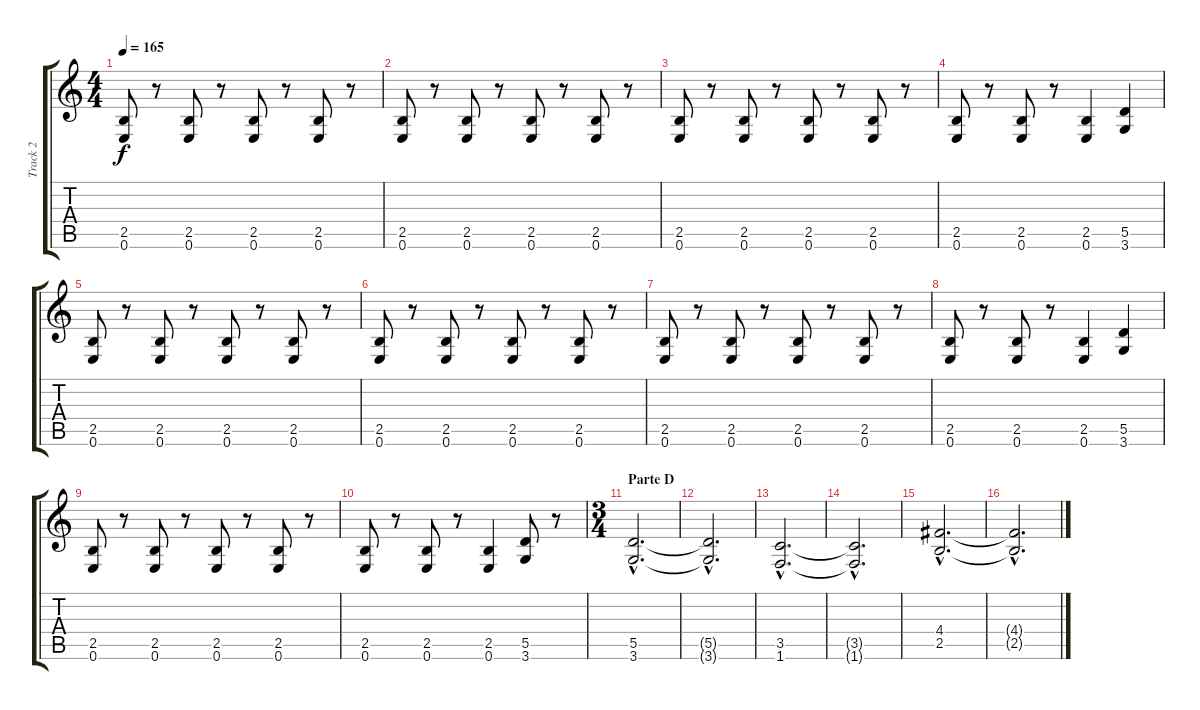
\track ("Track 2" "Track 2") {instrument distortionguitar}
\staff {score tabs}
\tuning (E4 B3 G3 D3 A2 E2) {hide}
\ts (4 4)
\tempo 165
\clef g2
\ks c
(2.5 0.6).8{dy f} r.8 (2.5 0.6).8 r.8 (2.5 0.6).8 r.8 (2.5 0.6).8 r.8 |
(2.5 0.6).8 r.8 (2.5 0.6).8 r.8 (2.5 0.6).8 r.8 (2.5 0.6).8 r.8 |
(2.5 0.6).8 r.8 (2.5 0.6).8 r.8 (2.5 0.6).8 r.8 (2.5 0.6).8 r.8 |
(2.5 0.6).8 r.8 (2.5 0.6).8 r.8 (2.5 0.6).4 (5.5 3.6).4 |
(2.5 0.6).8 r.8 (2.5 0.6).8 r.8 (2.5 0.6).8 r.8 (2.5 0.6).8 r.8 |
(2.5 0.6).8 r.8 (2.5 0.6).8 r.8 (2.5 0.6).8 r.8 (2.5 0.6).8 r.8 |
(2.5 0.6).8 r.8 (2.5 0.6).8 r.8 (2.5 0.6).8 r.8 (2.5 0.6).8 r.8 |
(2.5 0.6).8 r.8 (2.5 0.6).8 r.8 (2.5 0.6).4 (5.5 3.6).4 |
(2.5 0.6).8 r.8 (2.5 0.6).8 r.8 (2.5 0.6).8 r.8 (2.5 0.6).8 r.8 |
(2.5 0.6).8 r.8 (2.5 0.6).8 r.8 (2.5 0.6).4 (5.5 3.6).8 r.8 |
\ts (3 4)
\section ("" "Parte D")
(5.5{hac} 3.6{hac}).2{d} |
(5.5{hac t} 3.6{hac t}).2{d} |
(3.5{hac} 1.6{hac}).2{d} |
(3.5{hac t} 1.6{hac t}).2{d} |
(4.4{hac} 2.5{hac}).2{d} |
(4.4{hac t} 2.5{hac t}).2{d}
